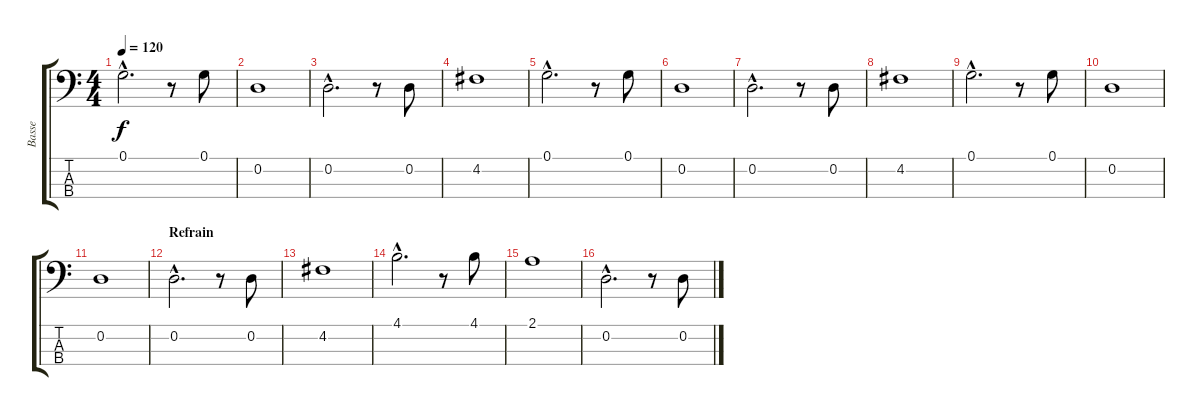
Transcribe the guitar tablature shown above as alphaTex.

\track ("Basse" "Basse") {instrument electricbassfinger}
\staff {score tabs}
\tuning (G2 D2 A1 E1) {hide}
\ts (4 4)
\tempo 120
\clef f4
\ks c
0.1{hac}.2{d dy f} r.8 0.1.8 |
0.2.1 |
0.2{hac}.2{d} r.8 0.2.8 |
4.2.1 |
0.1{hac}.2{d} r.8 0.1.8 |
0.2.1 |
0.2{hac}.2{d} r.8 0.2.8 |
4.2.1 |
0.1{hac}.2{d} r.8 0.1.8 |
0.2.1 |
0.2.1 |
\section ("" "Refrain")
0.2{hac}.2{d} r.8 0.2.8 |
4.2.1 |
4.1{hac}.2{d} r.8 4.1.8 |
2.1.1 |
0.2{hac}.2{d} r.8 0.2.8
